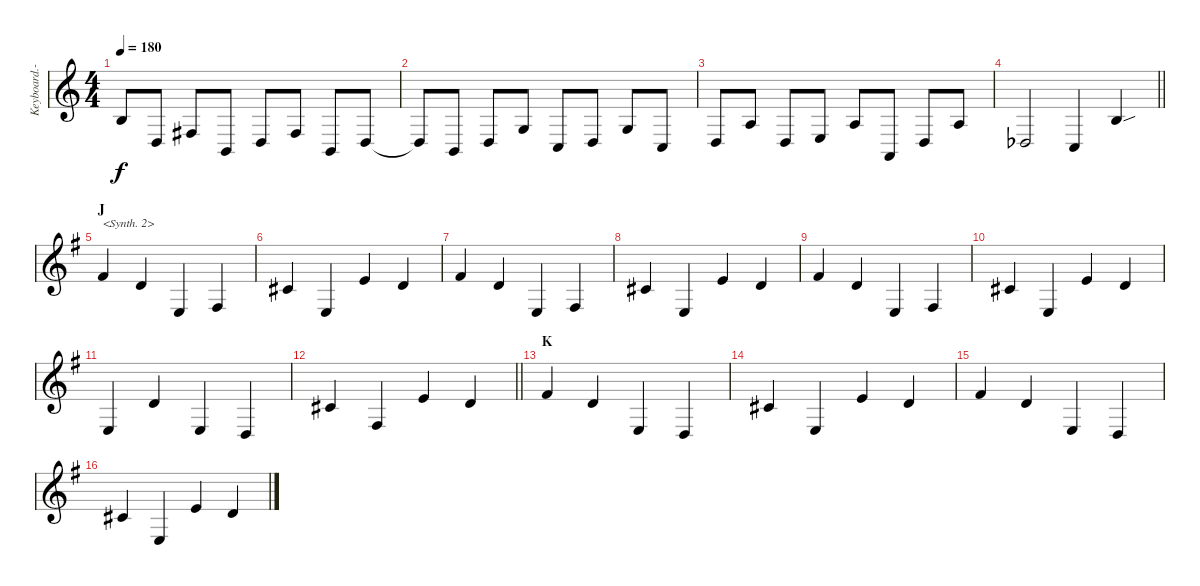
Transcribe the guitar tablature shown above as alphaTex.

\track ("Keyboard.-I" "Keyboard.-") {instrument lead2sawtooth}
\staff {score}
\tuning (B3 Gb3 D3 A2 E2 B1) {hide}
\ts (4 4)
\tempo 180
\clef g2
\ks c
0.1.8{dy f} 0.3.8 0.2.8 2.4.8 0.3.8 0.2.8 2.4.8 0.3.8 |
0.3{t}.8 2.4.8 0.3.8 1.2.8 3.4.8 0.3.8 1.2.8 3.4.8 |
0.3.8 3.2.8 0.3.8 2.3.8 3.2.8 0.4.8 0.3.8 3.2.8 |
\barLineRight lightlight
4.4{acc b}.2 3.4.4 0.1{sou}.4 |
\section ("" "J")
\ks g
7.1.4{txt "<Synth. 2>" instrument lead8bassandlead} 3.1.4 2.3.4 0.2.4 |
2.1.4 2.3.4 5.1.4 3.1.4 |
7.1.4 3.1.4 2.3.4 0.2.4 |
2.1.4 2.3.4 5.1.4 3.1.4 |
7.1.4 3.1.4 2.3.4 0.2.4 |
2.1.4 2.3.4 5.1.4 3.1.4 |
2.3.4 3.1.4 2.3.4 0.3.4 |
\barLineRight lightlight
2.1.4 0.2.4 5.1.4 3.1.4 |
\section ("" "K")
7.1.4 3.1.4 2.3.4 0.3.4 |
2.1.4 2.3.4 5.1.4 3.1.4 |
7.1.4 3.1.4 2.3.4 0.3.4 |
2.1.4 2.3.4 5.1.4 3.1.4
